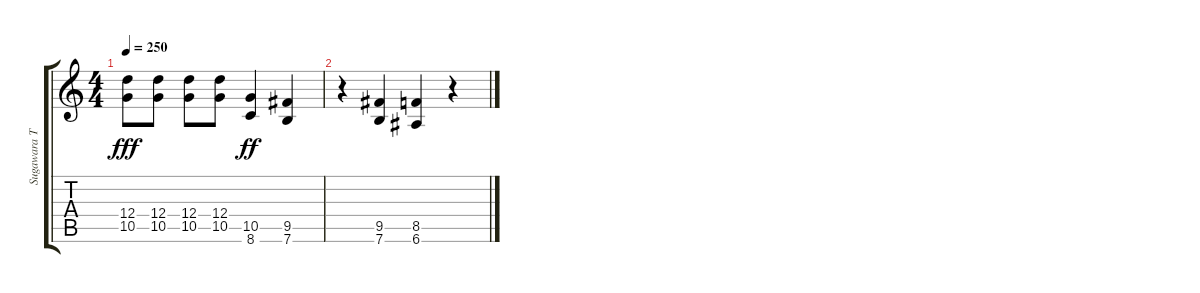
\track ("Sugawara Takuro-E.GUITAR II" "Sugawara T") {instrument distortionguitar}
\staff {score tabs}
\tuning (E4 B3 G3 D3 A2 E2) {hide}
\ts (4 4)
\tempo 250
\clef g2
\ks c
(12.4 10.5).8{dy fff} (12.4 10.5).8 (12.4 10.5).8 (12.4 10.5).8 (10.5 8.6).4{dy ff} (9.5 7.6).4 |
r.4 (9.5 7.6).4 (8.5 6.6).4 r.4
